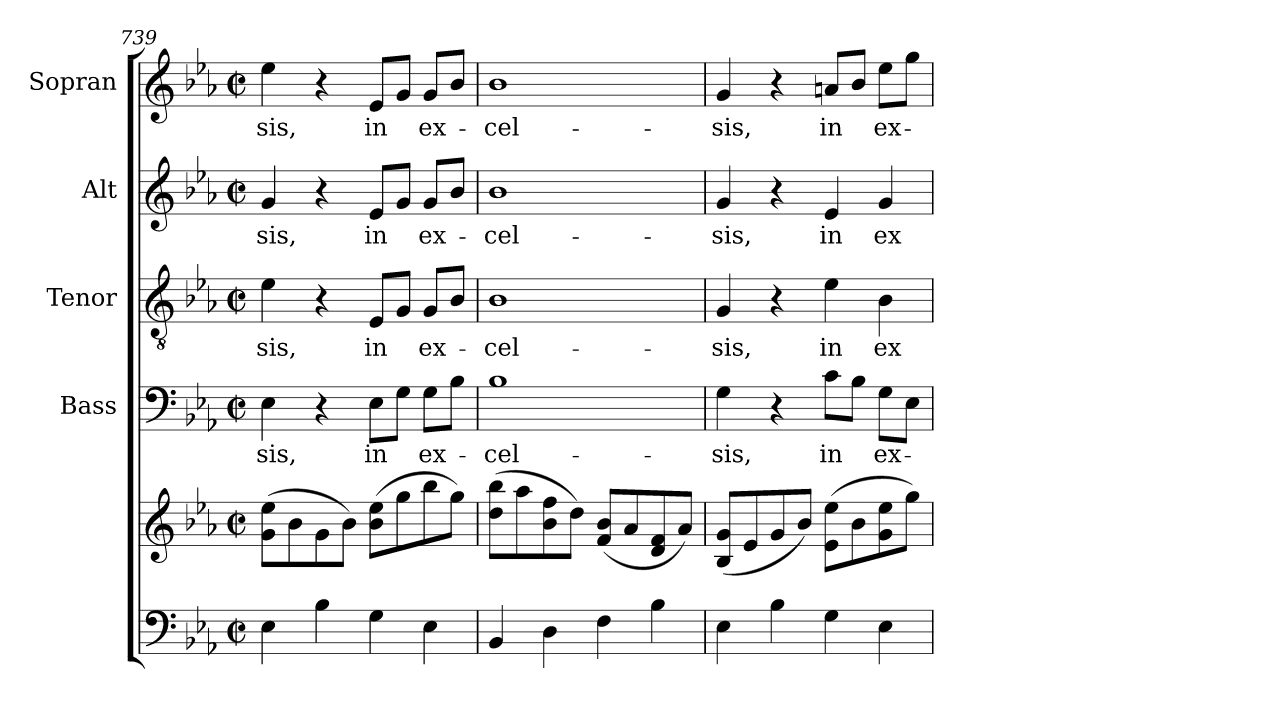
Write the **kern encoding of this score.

**kern	**kern	**kern	**text	**kern	**text	**kern	**text	**kern	**text
*part5	*part5	*part4	*part4	*part3	*part3	*part2	*part2	*part1	*part1
*staff6	*staff5	*staff4	*staff4	*staff3	*staff3	*staff2	*staff2	*staff1	*staff1
*	*	*I"Bass	*	*I"Tenor	*	*I"Alt	*	*I"Sopran	*
*	*	*I'B.	*	*I'T.	*	*I'A.	*	*I'S.	*
*clefF4	*clefG2	*clefF4	*	*clefGv2	*	*clefG2	*	*clefG2	*
*k[b-e-a-]	*k[b-e-a-]	*k[b-e-a-]	*	*k[b-e-a-]	*	*k[b-e-a-]	*	*k[b-e-a-]	*
*E-:	*E-:	*E-:	*	*E-:	*	*E-:	*	*E-:	*
*M2/2	*M2/2	*M2/2	*	*M2/2	*	*M2/2	*	*M2/2	*
*met(c|)	*met(c|)	*met(c|)	*	*met(c|)	*	*met(c|)	*	*met(c|)	*
=739	=739	=739	=739	=739	=739	=739	=739	=739	=739
!	!	!	!LO:LY:b	!	!LO:LY:b	!	!LO:LY:b	!	!LO:LY:b
4E-\	(>8g\ 8ee-\L	4E-\	-sis,	4e-\	-sis,	4g/	-sis,	4ee-\	-sis,
.	8b-\	.	.	.	.	.	.	.	.
4B-\	8g\	4r	.	4r	.	4r	.	4r	.
.	8b-\J)	.	.	.	.	.	.	.	.
!	!	!	!LO:LY:b	!	!LO:LY:b	!	!LO:LY:b	!	!LO:LY:b
4G\	(>8b-\ 8ee-\L	8E-\L	in	8E-/L	in	8e-/L	in	8e-/L	in
.	8gg\	8G\J	.	8G/J	.	8g/J	.	8g/J	.
!	!	!	!LO:LY:b	!	!LO:LY:b	!	!LO:LY:b	!	!LO:LY:b
4E-\	8bb-\	8G\L	ex-	8G/L	ex-	8g/L	ex-	8g/L	ex-
.	8gg\J)	8B-\J	.	8B-/J	.	8b-/J	.	8b-/J	.
=740	=740	=740	=740	=740	=740	=740	=740	=740	=740
!	!	!	!LO:LY:b	!	!LO:LY:b	!	!LO:LY:b	!	!LO:LY:b
4BB-/	(>8dd\ 8bb-\L	1B-	-cel-	1B-	-cel-	1b-	-cel-	1b-	-cel-
.	8aa-\	.	.	.	.	.	.	.	.
4D\	8b-\ 8ff\	.	.	.	.	.	.	.	.
.	8dd\J)	.	.	.	.	.	.	.	.
4F\	(<8f/ 8b-/L	.	.	.	.	.	.	.	.
.	8a-/	.	.	.	.	.	.	.	.
4B-\	8d/ 8f/	.	.	.	.	.	.	.	.
.	8a-/J)	.	.	.	.	.	.	.	.
=741	=741	=741	=741	=741	=741	=741	=741	=741	=741
!	!	!	!LO:LY:b	!	!LO:LY:b	!	!LO:LY:b	!	!LO:LY:b
4E-\	(<8B-/ 8g/L	4G\	-sis,	4G/	-sis,	4g/	-sis,	4g/	-sis,
.	8e-/	.	.	.	.	.	.	.	.
4B-\	8g/	4r	.	4r	.	4r	.	4r	.
.	8b-/J)	.	.	.	.	.	.	.	.
!	!	!	!LO:LY:b	!	!LO:LY:b	!	!LO:LY:b	!	!LO:LY:b
4G\	(>8e-\ 8ee-\L	8c\L	in	4e-\	in	4e-/	in	8an/L	in
.	8b-\	8B-\J	.	.	.	.	.	8b-/J	.
!	!	!	!LO:LY:b	!	!LO:LY:b	!	!LO:LY:b	!	!LO:LY:b
4E-\	8g\ 8ee-\	8G\L	ex-	4B-\	ex-	4g/	ex-	8ee-\L	ex-
.	8gg\J)	8E-\J	.	.	.	.	.	8gg\J	.
=	=	=	=	=	=	=	=	=	=
*-	*-	*-	*-	*-	*-	*-	*-	*-	*-
